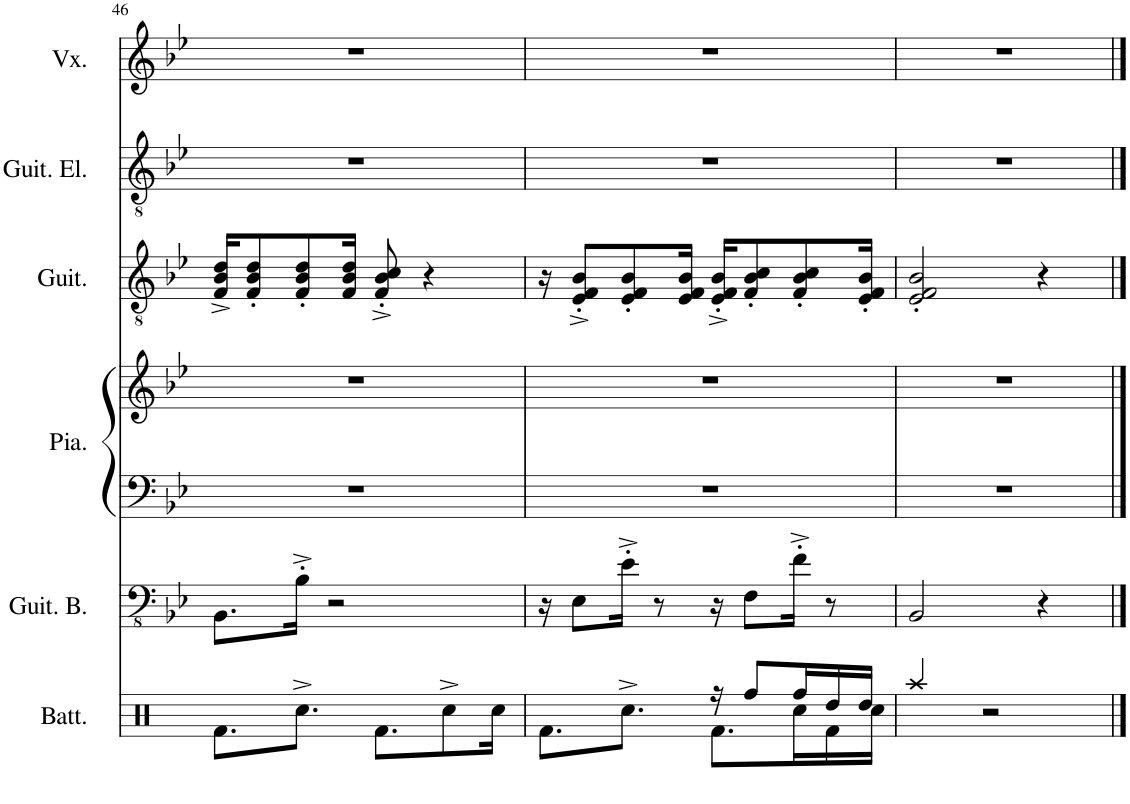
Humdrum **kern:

**kern	**kern	**kern	**kern	**kern	**kern	**kern
*part6	*part5	*part4	*part4	*part3	*part2	*part1
*staff7	*staff6	*staff5	*staff4	*staff3	*staff2	*staff1
*I"Batterie	*I"Guitare basse	*I"Piano	*	*I"Guitare acoustique	*I"Guitare électrique	*I"Voix
*I'Batt.	*I'Guit. B.	*I'Pia.	*	*I'Guit.	*I'Guit. El.	*I'Vx.
!!LO:PB:g=z
*clefX	*clefFv4	*clefF4	*clefG2	*clefGv2	*clefGv2	*clefG2
*k[]	*k[b-e-]	*k[b-e-]	*k[b-e-]	*k[b-e-]	*k[b-e-]	*k[b-e-]
*M6/8	*M6/8	*M6/8	*M6/8	*M6/8	*M6/8	*M6/8
=46	=46	=46	=46	=46	=46	=46
8.Rf\L	8.BBB-\L	2.r	2.r	16F/^ 16B-/^ 16d/^KL	2.r	2.r
.	.	.	.	8F/' 8B-/' 8d/'	.	.
8.Rcc^\J	16BB-'^\Jk	.	.	8F/' 8B-/' 8d/'	.	.
.	2r	.	.	.	.	.
.	.	.	.	16F/ 16B-/ 16d/Jk	.	.
8.Rf\L	.	.	.	8F/'^ 8B-/'^ 8c/'^	.	.
.	.	.	.	4r	.	.
8Rcc^\	.	.	.	.	.	.
16Rcc\Jk	.	.	.	.	.	.
=47	=47	=47	=47	=47	=47	=47
*^	*	*	*	*	*	*
8.Rf\L	4.ryy	16r	2.r	2.r	16r	2.r	2.r
.	.	8EE-\L	.	.	8E-/'^ 8F/'^ 8B-/'^L	.	.
8.Rcc^\J	.	16E-'^\Jk	.	.	8E-/' 8F/' 8B-/'	.	.
.	.	8r	.	.	.	.	.
.	.	.	.	.	16E-/ 16F/ 16B-/Jk	.	.
16r	8.Rf\L	16r	.	.	16E-/'^ 16F/'^ 16B-/'^KL	.	.
8Rff/L	.	8FF\L	.	.	8F/' 8B-/' 8c/'	.	.
16Rff/L	16Rcc\L	16F'^\Jk	.	.	8F/' 8B-/' 8c/'	.	.
16Rdd/	16Rf\	8r	.	.	.	.	.
16Rdd/JJ	16Rcc\JJ	.	.	.	16E-/' 16F/' 16B-/'Jk	.	.
*v	*v	*	*	*	*	*	*
=48	=48	=48	=48	=48	=48	=48
4Raa/	2BBB-/	2.r	2.r	2E-/' 2F/' 2B-/'	2.r	2.r
2r	.	.	.	.	.	.
.	4r	.	.	4r	.	.
==	==	==	==	==	==	==
*-	*-	*-	*-	*-	*-	*-
